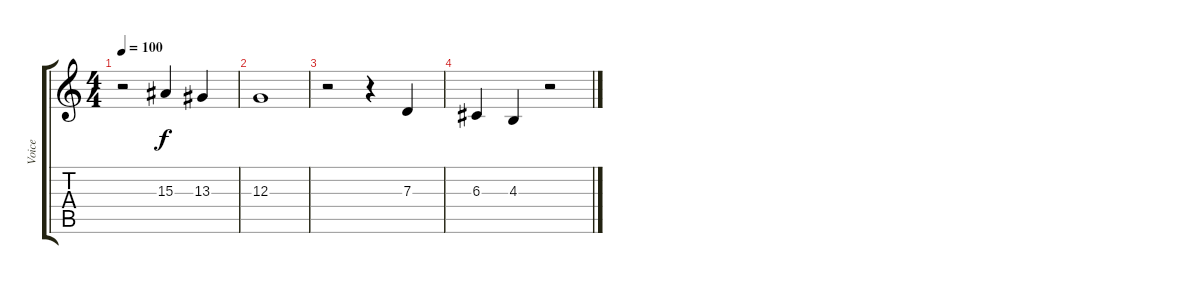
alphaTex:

\track ("Voice" "Voice") {instrument altosax}
\staff {score tabs}
\tuning (E4 B3 G3 D3 A2 E2) {hide}
\ts (4 4)
\tempo 100
\clef g2
\ks c
r.2{dy f} 15.3.4 13.3.4 |
12.3.1 |
r.2 r.4 7.3.4 |
6.3.4 4.3.4 r.2
